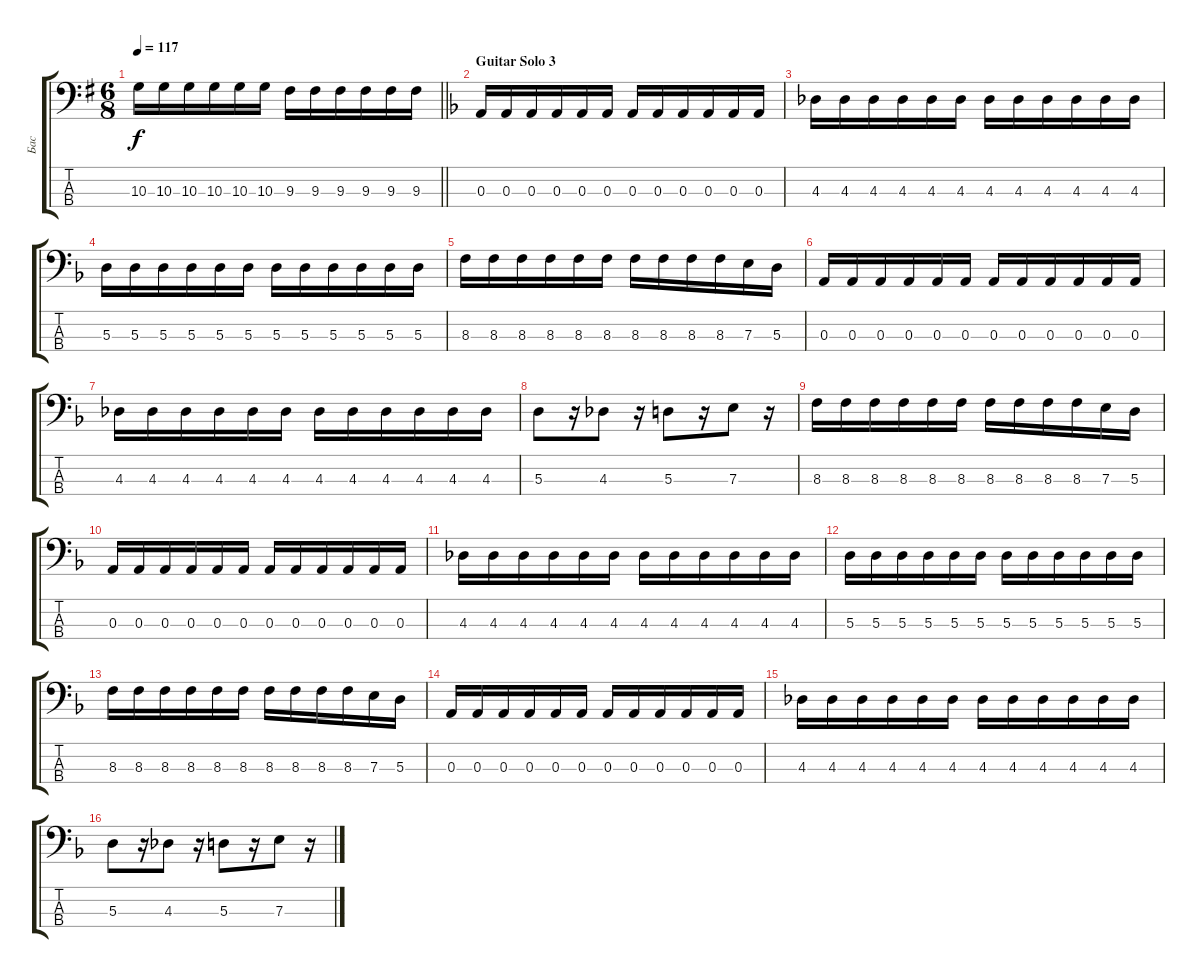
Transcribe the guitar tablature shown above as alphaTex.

\track ("Бас" "Бас") {instrument electricbassfinger}
\staff {score tabs}
\tuning (G2 D2 A1 E1) {hide}
\ts (6 8)
\tempo 117
\clef f4
\barLineRight lightlight
\ks eminor
10.3.16{dy f} 10.3.16 10.3.16 10.3.16 10.3.16 10.3.16 9.3.16 9.3.16 9.3.16 9.3.16 9.3.16 9.3.16 |
\section ("" "Guitar Solo 3")
\ks dminor
0.3.16 0.3.16 0.3.16 0.3.16 0.3.16 0.3.16 0.3.16 0.3.16 0.3.16 0.3.16 0.3.16 0.3.16 |
4.3.16 4.3.16 4.3.16 4.3.16 4.3.16 4.3.16 4.3.16 4.3.16 4.3.16 4.3.16 4.3.16 4.3.16 |
5.3.16 5.3.16 5.3.16 5.3.16 5.3.16 5.3.16 5.3.16 5.3.16 5.3.16 5.3.16 5.3.16 5.3.16 |
8.3.16 8.3.16 8.3.16 8.3.16 8.3.16 8.3.16 8.3.16 8.3.16 8.3.16 8.3.16 7.3.16 5.3.16 |
0.3.16 0.3.16 0.3.16 0.3.16 0.3.16 0.3.16 0.3.16 0.3.16 0.3.16 0.3.16 0.3.16 0.3.16 |
4.3.16 4.3.16 4.3.16 4.3.16 4.3.16 4.3.16 4.3.16 4.3.16 4.3.16 4.3.16 4.3.16 4.3.16 |
5.3.8 r.16 4.3.8 r.16 5.3.8 r.16 7.3.8 r.16 |
8.3.16 8.3.16 8.3.16 8.3.16 8.3.16 8.3.16 8.3.16 8.3.16 8.3.16 8.3.16 7.3.16 5.3.16 |
0.3.16 0.3.16 0.3.16 0.3.16 0.3.16 0.3.16 0.3.16 0.3.16 0.3.16 0.3.16 0.3.16 0.3.16 |
4.3.16 4.3.16 4.3.16 4.3.16 4.3.16 4.3.16 4.3.16 4.3.16 4.3.16 4.3.16 4.3.16 4.3.16 |
5.3.16 5.3.16 5.3.16 5.3.16 5.3.16 5.3.16 5.3.16 5.3.16 5.3.16 5.3.16 5.3.16 5.3.16 |
8.3.16 8.3.16 8.3.16 8.3.16 8.3.16 8.3.16 8.3.16 8.3.16 8.3.16 8.3.16 7.3.16 5.3.16 |
0.3.16 0.3.16 0.3.16 0.3.16 0.3.16 0.3.16 0.3.16 0.3.16 0.3.16 0.3.16 0.3.16 0.3.16 |
4.3.16 4.3.16 4.3.16 4.3.16 4.3.16 4.3.16 4.3.16 4.3.16 4.3.16 4.3.16 4.3.16 4.3.16 |
5.3.8 r.16 4.3.8 r.16 5.3.8 r.16 7.3.8 r.16
